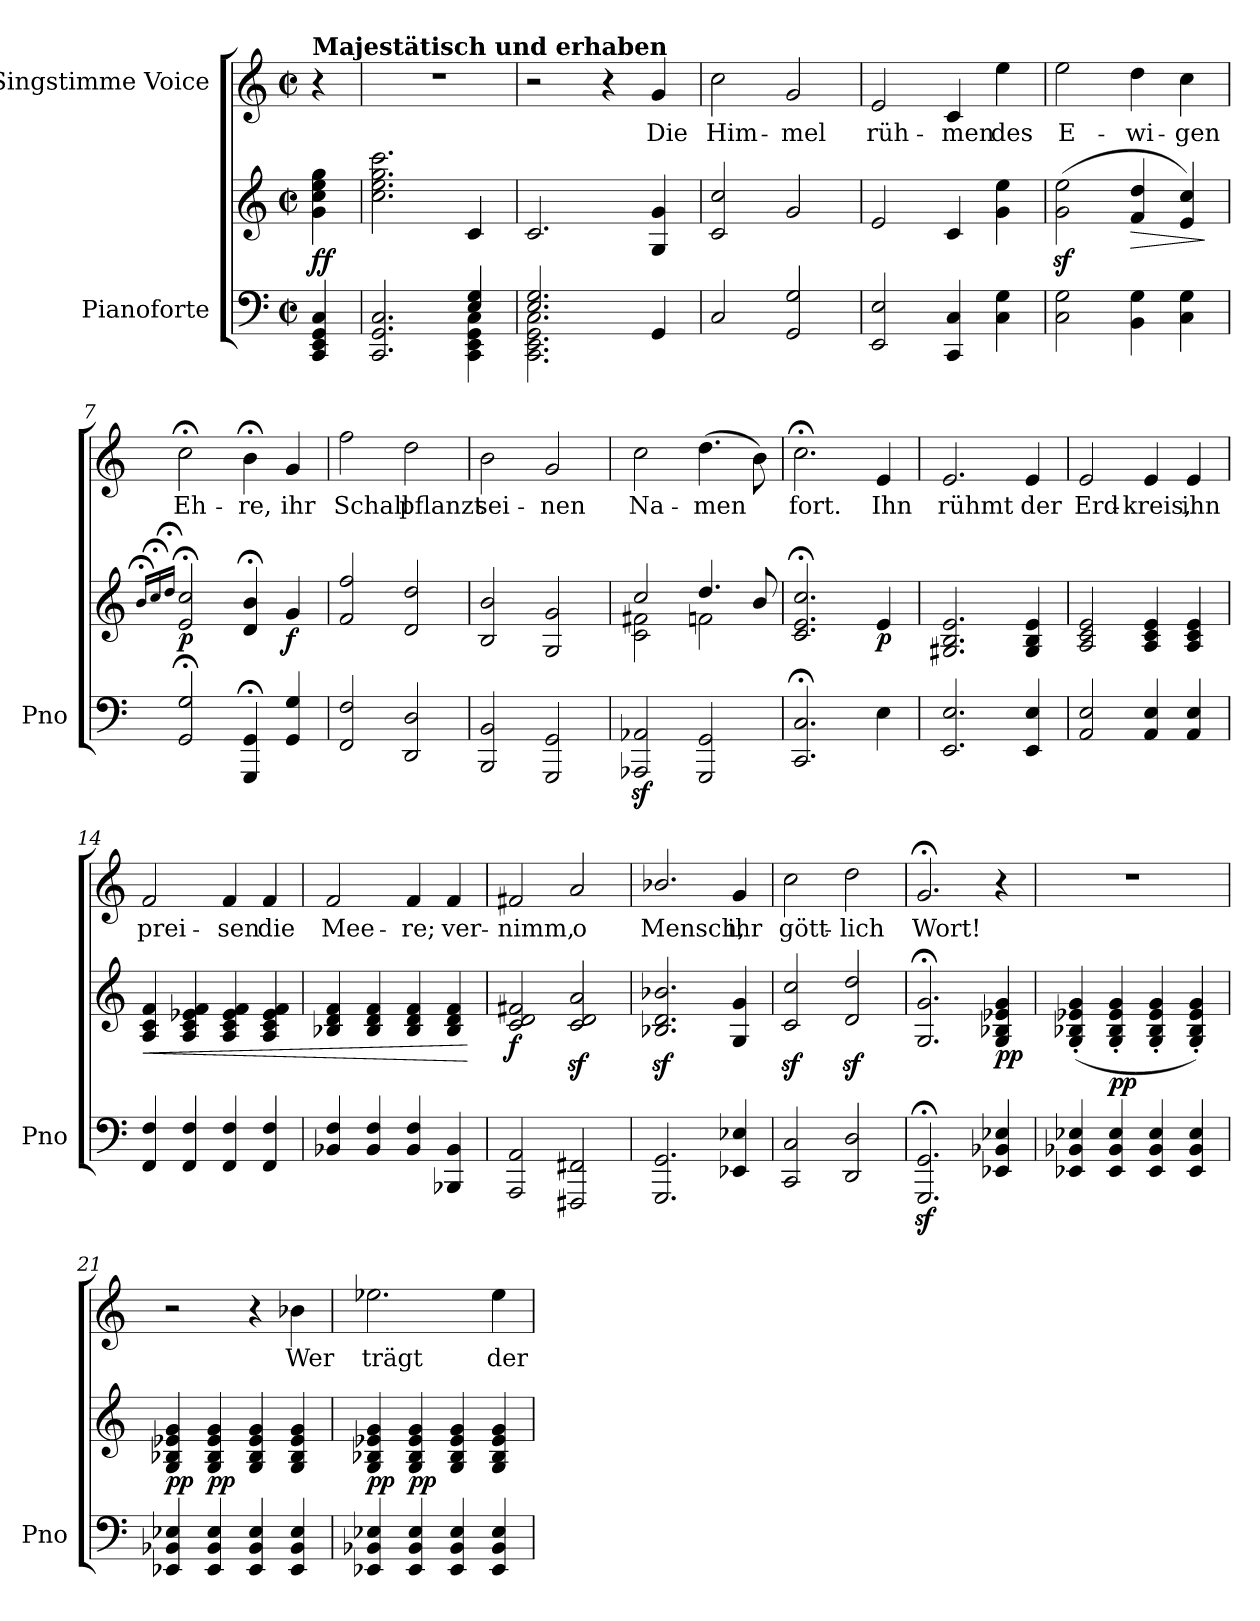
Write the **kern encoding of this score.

**kern	**kern	**dynam	**kern	**text
*part2	*part2	*part2	*part1	*part1
*staff3	*staff2	*staff2/3	*staff1	*staff1
*I"Pianoforte	*	*	*I"Singstimme Voice	*
*I'Pno	*	*	*	*
*clefF4	*clefG2	*	*clefG2	*
*k[]	*k[]	*	*k[]	*
*M2/2	*M2/2	*	*M2/2	*
*met(c|)	*met(c|)	*	*met(c|)	*
=1	=1	=1	=1	=1
!	!	!	!LO:TX:a:B:t=Majestätisch und erhaben	!
!	!	!LO:DY:b	!	!
4CC/ 4EE/ 4GG/ 4C/	4g\ 4cc\ 4ee\ 4gg\	ff	4r	.
=2	=2	=2	=2	=2
*^	*	*	*	*
2.ryy	2.CC/ 2.GG/ 2.C/	2.cc\ 2.ee\ 2.gg\ 2.ccc\	.	1r	.
4E/ 4G/	4CC\ 4EE\ 4GG\ 4C\	4c/	.	.	.
=3	=3	=3	=3	=3	=3
2.E/ 2.G/	2.CC\ 2.EE\ 2.GG\ 2.C\	2.c/	.	2r	.
.	.	.	.	4r	.
!	!	!	!	!	!LO:LY:b
4GG/	4ryy	4G/ 4g/	.	4g/	Die
=4	=4	=4	=4	=4	=4
!	!	!	!	!	!LO:LY:b
*v	*v	*	*	*	*
2C/	2c/ 2cc/	.	2cc\	Him-
!	!	!	!	!LO:LY:b
2GG/ 2G/	2g/	.	2g/	-mel
=5	=5	=5	=5	=5
!	!	!	!	!LO:LY:b
2EE/ 2E/	2e/	.	2e/	rüh-
!	!	!	!	!LO:LY:b
4CC/ 4C/	4c/	.	4c/	-men
!	!	!	!	!LO:LY:b
4C\ 4G\	4g\ 4ee\	.	4ee\	des
=6	=6	=6	=6	=6
!	!	!	!	!LO:LY:b
2C\ 2G\	(>2g\z< 2ee\z<	.	2ee\	E-
!	!	!LO:HP:b	!	!LO:LY:b
4BB\ 4G\	4f/ 4dd/	>	4dd\	-wi-
!	!	!	!	!LO:LY:b
4C\ 4G\	4e/ 4cc/)	.	4cc\	-gen
.	.	]	.	.
=7	=7	=7	=7	=7
.	16qb;</LL	.	.	.
.	16qcc;</	.	.	.
.	16qdd;</JJ	.	.	.
!	!	!LO:DY:b	!	!LO:LY:b
2GG/; 2G/;	2e/;< 2cc/;<	p	2cc;<\	Eh-
!	!	!	!	!LO:LY:b
4GGG/; 4GG/;	4d/;< 4b/;<	.	4b;<\	-re,
!	!	!LO:DY:b	!	!LO:LY:b
4GG/ 4G/	4g/	f	4g/	ihr
=8	=8	=8	=8	=8
!	!	!	!	!LO:LY:b
2FF/ 2F/	2f/ 2ff/	.	2ff\	Schall
!	!	!	!	!LO:LY:b
2DD/ 2D/	2d/ 2dd/	.	2dd\	pflanzt
!!LO:LB:g=z
=9	=9	=9	=9	=9
!	!	!	!	!LO:LY:b
2BBB/ 2BB/	2B/ 2b/	.	2b\	sei-
!	!	!	!	!LO:LY:b
2GGG/ 2GG/	2G/ 2g/	.	2g/	-nen
=10	=10	=10	=10	=10
*	*^	*	*	*
!	!	!	!	!	!LO:LY:b
2AAA-X/z> 2AA-X/z>	2cc/	2c\ 2f#X\	.	2cc\	Na-
!	!	!	!	!	!LO:LY:b
2GGG/ 2GG/	4.dd/	2fn\	.	(>4.dd\	-men
.	8b/	.	.	8b\)	.
*	*v	*v	*	*	*
=11	=11	=11	=11	=11
!	!	!	!	!LO:LY:b
2.CC/; 2.C/;	2.c/;< 2.e/;< 2.cc/;<	.	2.cc;<\	fort.
!	!	!LO:DY:b	!	!LO:LY:b
4E\	4e/	p	4e/	Ihn
=12	=12	=12	=12	=12
!	!	!	!	!LO:LY:b
2.EE/ 2.E/	2.G#X/ 2.B/ 2.e/	.	2.e/	rühmt
!	!	!	!	!LO:LY:b
4EE/ 4E/	4G#/ 4B/ 4e/	.	4e/	der
=13	=13	=13	=13	=13
!	!	!	!	!LO:LY:b
2AA/ 2E/	2A/ 2c/ 2e/	.	2e/	Erd-
!	!	!	!	!LO:LY:b
4AA/ 4E/	4A/ 4c/ 4e/	.	4e/	-kreis,
!	!	!	!	!LO:LY:b
4AA/ 4E/	4A/ 4c/ 4e/	.	4e/	ihn
=14	=14	=14	=14	=14
!	!	!LO:HP:b	!	!LO:LY:b
4FF/ 4F/	4A/ 4c/ 4f/	<	2f/	prei-
4FF/ 4F/	4A/ 4c/ 4e-X/ 4f/	.	.	.
!	!	!	!	!LO:LY:b
4FF/ 4F/	4A/ 4c/ 4e-/ 4f/	.	4f/	-sen
!	!	!	!	!LO:LY:b
4FF/ 4F/	4A/ 4c/ 4e-/ 4f/	.	4f/	die
=15	=15	=15	=15	=15
!	!	!	!	!LO:LY:b
4BB-X/ 4F/	4B-X/ 4d/ 4f/	.	2f/	Mee-
4BB-/ 4F/	4B-/ 4d/ 4f/	.	.	.
!	!	!	!	!LO:LY:b
4BB-/ 4F/	4B-/ 4d/ 4f/	.	4f/	-re;
!	!	!	!	!LO:LY:b
4BBB-X/ 4BB-/	4B-/ 4d/ 4f/	.	4f/	ver-
.	.	[	.	.
=16	=16	=16	=16	=16
!	!	!LO:DY:b	!	!LO:LY:b
2AAA/ 2AA/	2c/ 2d/ 2f#X/	f	2f#X/	-nimm,
!	!	!	!	!LO:LY:b
2FFF#X/ 2FF#X/	2c/z< 2d/z< 2a/z<	.	2a/	o
=17	=17	=17	=17	=17
!	!	!	!	!LO:LY:b
2.GGG/ 2.GG/	2.B-X/z< 2.d/z< 2.b-X/z<	.	2.b-X/	Mensch,
!	!	!	!	!LO:LY:b
4EE-X/ 4E-X/	4G/ 4g/	.	4g/	ihr
!!LO:LB:g=z
=18	=18	=18	=18	=18
!	!	!	!	!LO:LY:b
2CC/ 2C/	2c/z< 2cc/z<	.	2cc\	gött-
!	!	!	!	!LO:LY:b
2DD/ 2D/	2d/z< 2dd/z<	.	2dd\	-lich
=19	=19	=19	=19	=19
!	!	!	!	!LO:LY:b
2.GGG/z>; 2.GG/z>;	2.G/;< 2.g/;<	.	2.g;</	Wort!
!	!	!LO:DY:b	!	!
4EE-X/ 4BB-X/ 4E-X/	4G/ 4B-X/ 4e-X/ 4g/	pp	4r	.
=20	=20	=20	=20	=20
4EE-X/ 4BB-X/ 4E-X/	(<4G/' 4B-X/' 4e-X/' 4g/'	.	1r	.
!	!	!LO:DY:b	!	!
4EE-/ 4BB-/ 4E-/	4G/' 4B-/' 4e-/' 4g/'	pp	.	.
4EE-/ 4BB-/ 4E-/	4G/' 4B-/' 4e-/' 4g/'	.	.	.
4EE-/ 4BB-/ 4E-/	4G/' 4B-/' 4e-/' 4g/')	.	.	.
=21	=21	=21	=21	=21
!	!	!LO:DY:b	!	!
4EE-X/ 4BB-X/ 4E-X/	4G/ 4B-X/ 4e-X/ 4g/	pp	2r	.
!	!	!LO:DY:b	!	!
4EE-/ 4BB-/ 4E-/	4G/ 4B-/ 4e-/ 4g/	pp	.	.
4EE-/ 4BB-/ 4E-/	4G/ 4B-/ 4e-/ 4g/	.	4r	.
!	!	!	!	!LO:LY:b
4EE-/ 4BB-/ 4E-/	4G/ 4B-/ 4e-/ 4g/	.	4b-X\	Wer
=22	=22	=22	=22	=22
!	!	!LO:DY:b	!	!LO:LY:b
4EE-X/ 4BB-X/ 4E-X/	4G/ 4B-X/ 4e-X/ 4g/	pp	2.ee-X\	trägt
!	!	!LO:DY:b	!	!
4EE-/ 4BB-/ 4E-/	4G/ 4B-/ 4e-/ 4g/	pp	.	.
4EE-/ 4BB-/ 4E-/	4G/ 4B-/ 4e-/ 4g/	.	.	.
!	!	!	!	!LO:LY:b
4EE-/ 4BB-/ 4E-/	4G/ 4B-/ 4e-/ 4g/	.	4ee-\	der
=	=	=	=	=
*-	*-	*-	*-	*-
